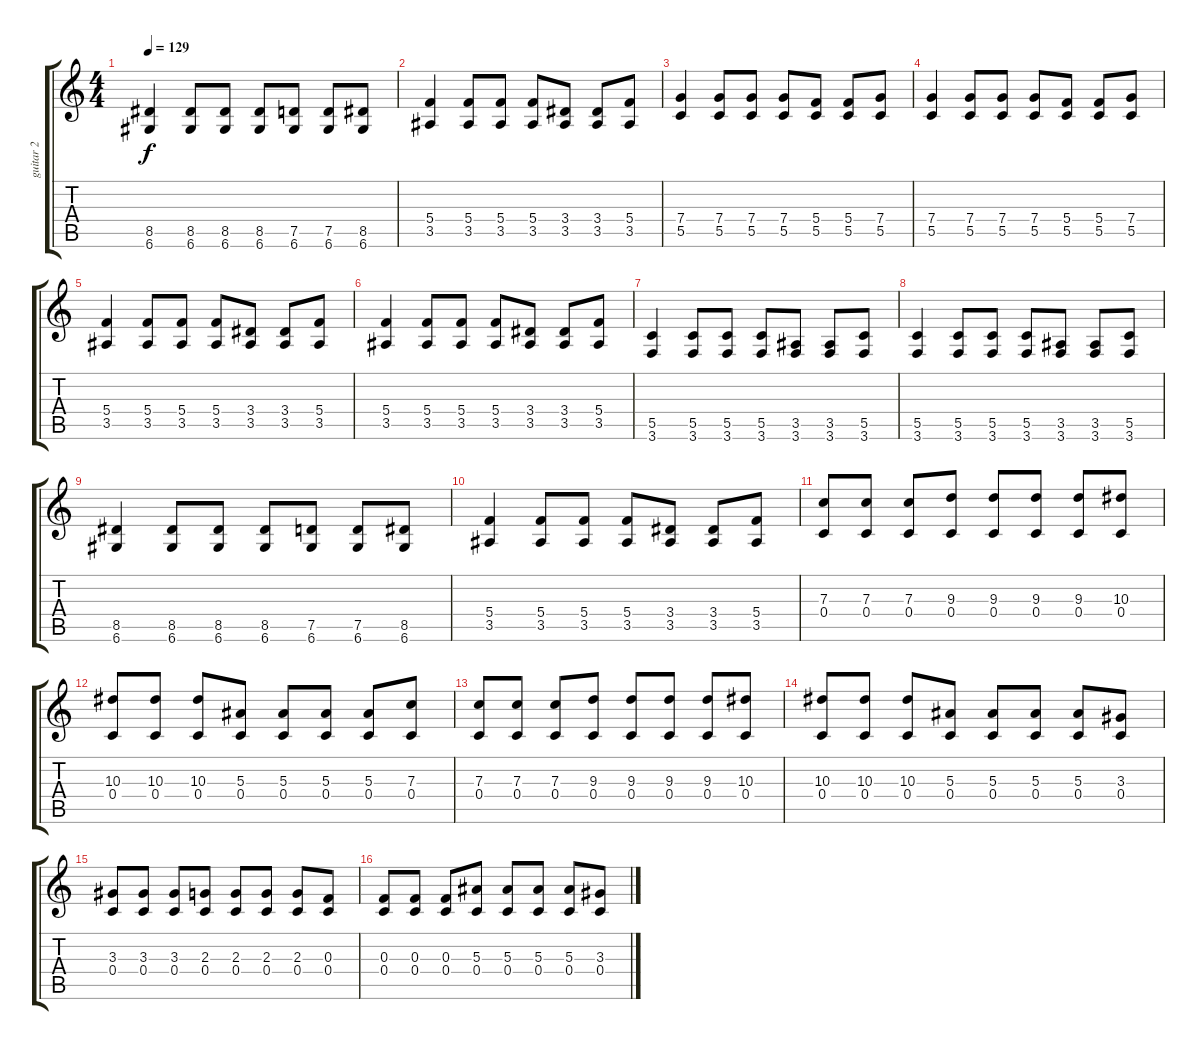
\track ("guitar 2" "guitar 2") {instrument overdrivenguitar}
\staff {score tabs}
\tuning (D4 A3 F3 C3 G2 D2) {hide}
\ts (4 4)
\tempo 129
\clef g2
\ks c
(8.5 6.6).4{dy f} (8.5 6.6).8 (8.5 6.6).8 (8.5 6.6).8 (7.5 6.6).8 (7.5 6.6).8 (8.5 6.6).8 |
(5.4 3.5).4 (5.4 3.5).8 (5.4 3.5).8 (5.4 3.5).8 (3.4 3.5).8 (3.4 3.5).8 (5.4 3.5).8 |
(7.4 5.5).4 (7.4 5.5).8 (7.4 5.5).8 (7.4 5.5).8 (5.4 5.5).8 (5.4 5.5).8 (7.4 5.5).8 |
(7.4 5.5).4 (7.4 5.5).8 (7.4 5.5).8 (7.4 5.5).8 (5.4 5.5).8 (5.4 5.5).8 (7.4 5.5).8 |
(5.4 3.5).4 (5.4 3.5).8 (5.4 3.5).8 (5.4 3.5).8 (3.4 3.5).8 (3.4 3.5).8 (5.4 3.5).8 |
(5.4 3.5).4 (5.4 3.5).8 (5.4 3.5).8 (5.4 3.5).8 (3.4 3.5).8 (3.4 3.5).8 (5.4 3.5).8 |
(5.5 3.6).4 (5.5 3.6).8 (5.5 3.6).8 (5.5 3.6).8 (3.5 3.6).8 (3.5 3.6).8 (5.5 3.6).8 |
(5.5 3.6).4 (5.5 3.6).8 (5.5 3.6).8 (5.5 3.6).8 (3.5 3.6).8 (3.5 3.6).8 (5.5 3.6).8 |
(8.5 6.6).4 (8.5 6.6).8 (8.5 6.6).8 (8.5 6.6).8 (7.5 6.6).8 (7.5 6.6).8 (8.5 6.6).8 |
(5.4 3.5).4 (5.4 3.5).8 (5.4 3.5).8 (5.4 3.5).8 (3.4 3.5).8 (3.4 3.5).8 (5.4 3.5).8 |
(7.3 0.4).8{volume 10} (7.3 0.4).8 (7.3 0.4).8 (9.3 0.4).8 (9.3 0.4).8 (9.3 0.4).8 (9.3 0.4).8 (10.3 0.4).8 |
(10.3 0.4).8 (10.3 0.4).8 (10.3 0.4).8 (5.3 0.4).8 (5.3 0.4).8 (5.3 0.4).8 (5.3 0.4).8 (7.3 0.4).8 |
(7.3 0.4).8 (7.3 0.4).8 (7.3 0.4).8 (9.3 0.4).8 (9.3 0.4).8 (9.3 0.4).8 (9.3 0.4).8 (10.3 0.4).8 |
(10.3 0.4).8 (10.3 0.4).8 (10.3 0.4).8 (5.3 0.4).8 (5.3 0.4).8 (5.3 0.4).8 (5.3 0.4).8 (3.3 0.4).8 |
(3.3 0.4).8 (3.3 0.4).8 (3.3 0.4).8 (2.3 0.4).8 (2.3 0.4).8 (2.3 0.4).8 (2.3 0.4).8 (0.3 0.4).8 |
(0.3 0.4).8 (0.3 0.4).8 (0.3 0.4).8 (5.3 0.4).8 (5.3 0.4).8 (5.3 0.4).8 (5.3 0.4).8 (3.3 0.4).8
